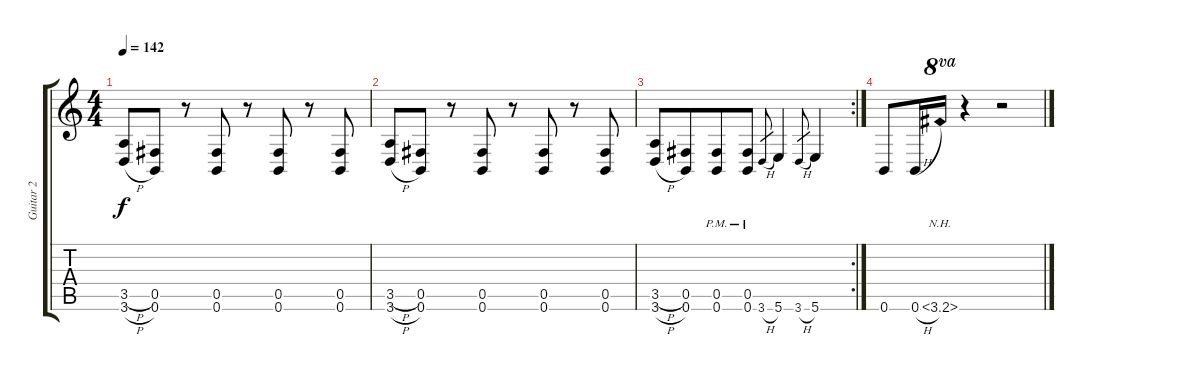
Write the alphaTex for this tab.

\track ("Guitar 2" "Guitar 2") {instrument distortionguitar}
\staff {score tabs}
\tuning (Db4 Ab3 E3 B2 Gb2 B1) {hide}
\ts (4 4)
\tempo 142
\clef g2
\ks c
(3.5{h} 3.6{h}).8{dy f} (0.5 0.6).8 r.8 (0.5 0.6).8 r.8 (0.5 0.6).8 r.8 (0.5 0.6).8 |
(3.5{h} 3.6{h}).8 (0.5 0.6).8 r.8 (0.5 0.6).8 r.8 (0.5 0.6).8 r.8 (0.5 0.6).8 |
\rc 2
(3.5{h} 3.6{h}).8 (0.5 0.6).8{beam merge} (0.5{pm} 0.6{pm}).8 (0.5{pm} 0.6{pm}).8 3.6{h}.8{gr} 5.6.4 3.6{h}.8{gr} 5.6.4 |
0.6.8 0.6{h}.16 3.6{nh}.16{ot 8va} r.4 r.2
